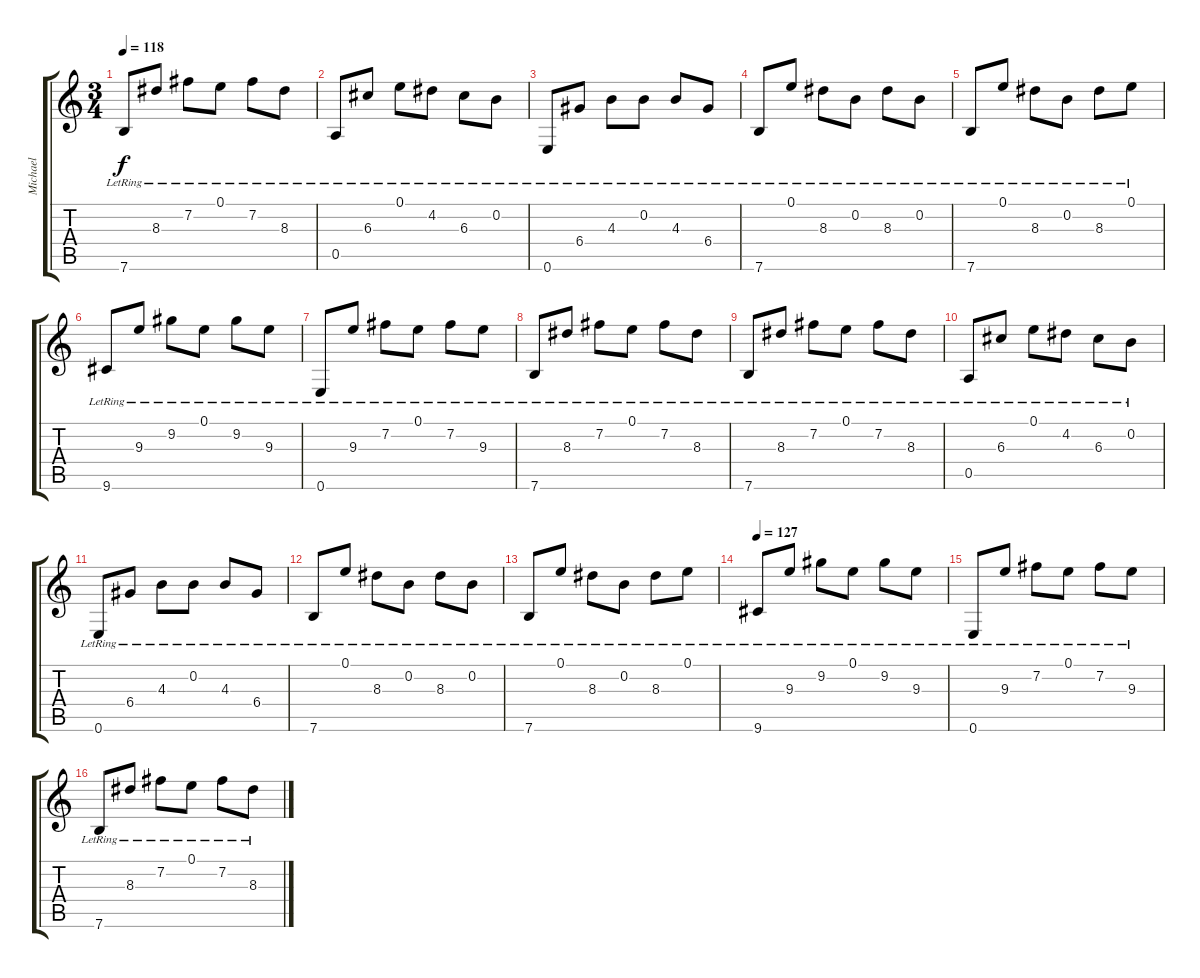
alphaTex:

\track ("Michael" "Michael") {instrument acousticguitarsteel}
\staff {score tabs}
\tuning (E4 B3 G3 D3 A2 E2) {hide}
\ts (3 4)
\tempo 118
\clef g2
\ks c
7.6{lr}.8{dy f} 8.3{lr}.8 7.2{lr}.8 0.1{lr}.8 7.2{lr}.8 8.3{lr}.8 |
0.5{lr}.8 6.3{lr}.8 0.1{lr}.8 4.2{lr}.8 6.3{lr}.8 0.2{lr}.8 |
0.6{lr}.8 6.4{lr}.8 4.3{lr}.8 0.2{lr}.8 4.3{lr}.8 6.4{lr}.8 |
7.6{lr}.8 0.1{lr}.8 8.3{lr}.8 0.2{lr}.8 8.3{lr}.8 0.2{lr}.8 |
7.6{lr}.8 0.1{lr}.8 8.3{lr}.8 0.2{lr}.8 8.3{lr}.8 0.1{lr}.8 |
9.6{lr}.8 9.3{lr}.8 9.2{lr}.8 0.1{lr}.8 9.2{lr}.8 9.3{lr}.8 |
0.6{lr}.8 9.3{lr}.8 7.2{lr}.8 0.1{lr}.8 7.2{lr}.8 9.3{lr}.8 |
7.6{lr}.8 8.3{lr}.8 7.2{lr}.8 0.1{lr}.8 7.2{lr}.8 8.3{lr}.8 |
7.6{lr}.8 8.3{lr}.8 7.2{lr}.8 0.1{lr}.8 7.2{lr}.8 8.3{lr}.8 |
0.5{lr}.8 6.3{lr}.8 0.1{lr}.8 4.2{lr}.8 6.3{lr}.8 0.2{lr}.8 |
0.6{lr}.8 6.4{lr}.8 4.3{lr}.8 0.2{lr}.8 4.3{lr}.8 6.4{lr}.8 |
7.6{lr}.8 0.1{lr}.8 8.3{lr}.8 0.2{lr}.8 8.3{lr}.8 0.2{lr}.8 |
7.6{lr}.8 0.1{lr}.8 8.3{lr}.8 0.2{lr}.8 8.3{lr}.8 0.1{lr}.8 |
\tempo 127
9.6{lr}.8 9.3{lr}.8 9.2{lr}.8 0.1{lr}.8 9.2{lr}.8 9.3{lr}.8 |
0.6{lr}.8 9.3{lr}.8 7.2{lr}.8 0.1{lr}.8 7.2{lr}.8 9.3{lr}.8 |
7.6{lr}.8 8.3{lr}.8 7.2{lr}.8 0.1{lr}.8 7.2{lr}.8 8.3{lr}.8
